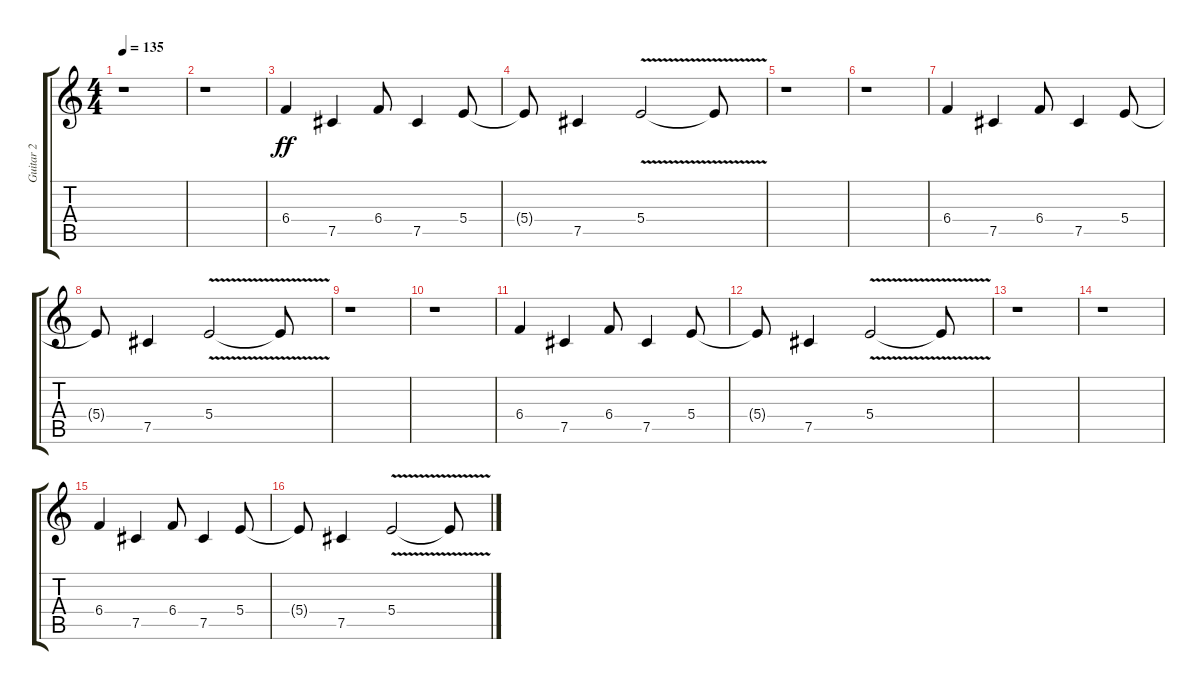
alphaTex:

\track ("Guitar 2" "Guitar 2") {instrument distortionguitar}
\staff {score tabs}
\tuning (Db4 Ab3 E3 B2 Gb2 Db2) {hide}
\ts (4 4)
\tempo 135
\clef g2
\ks c
r.1{dy ff} |
r.1 |
6.4.4 7.5.4 6.4.8 7.5.4 5.4.8 |
5.4{t}.8 7.5.4 5.4{v}.2 5.4{t}.8 |
r.1 |
r.1 |
6.4.4 7.5.4 6.4.8 7.5.4 5.4.8 |
5.4{t}.8 7.5.4 5.4{v}.2 5.4{t}.8 |
r.1 |
r.1 |
6.4.4 7.5.4 6.4.8 7.5.4 5.4.8 |
5.4{t}.8 7.5.4 5.4{v}.2 5.4{t}.8 |
r.1 |
r.1 |
6.4.4 7.5.4 6.4.8 7.5.4 5.4.8 |
5.4{t}.8 7.5.4 5.4{v}.2 5.4{t}.8
